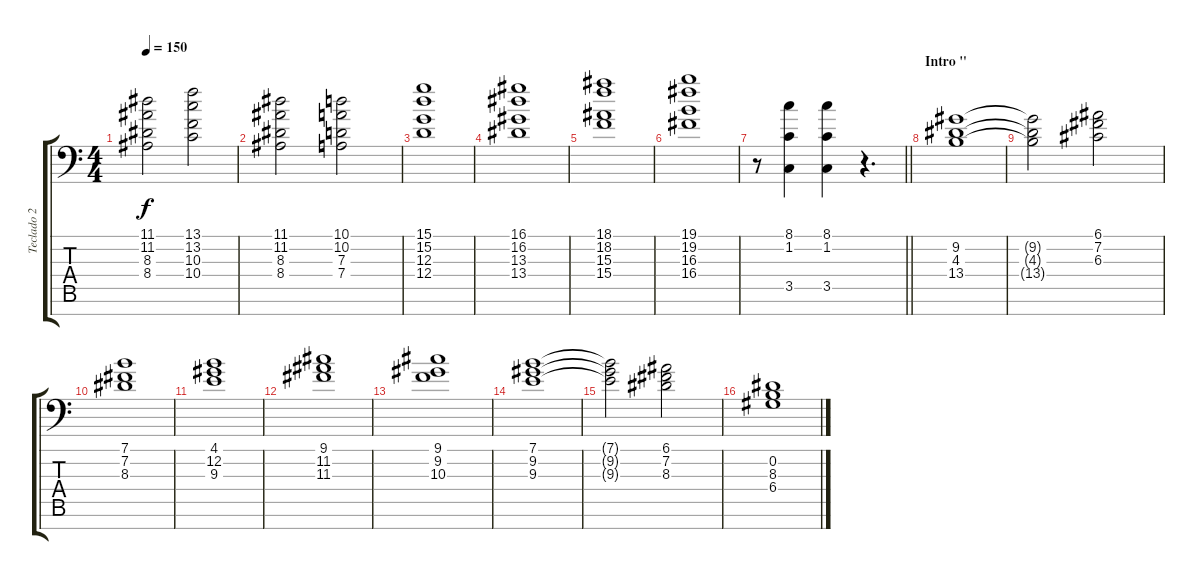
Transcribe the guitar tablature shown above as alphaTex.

\track ("Teclado 2" "Teclado 2") {instrument stringensemble1}
\staff {score tabs}
\tuning (E4 B3 G3 D3 A2 E2 C-1) {hide}
\ts (4 4)
\tempo 150
\clef f4
\ks c
(11.1 11.2 8.3 8.4).2{dy f} (13.1 13.2 10.3 10.4).2 |
(11.1 11.2 8.3 8.4).2 (10.1 10.2 7.3 7.4).2 |
(15.1 15.2 12.3 12.4).1 |
(16.1 16.2 13.3 13.4).1 |
(18.1 18.2 15.3 15.4).1 |
(19.1 19.2 16.3 16.4).1 |
\barLineRight lightlight
r.8{volume 16 instrument frenchhorn} (8.1 1.2 3.5).4 (8.1 1.2 3.5).4 r.4{d} |
\section ("" "Intro ''")
(9.2 4.3 13.4).1{volume 16 instrument stringensemble1} |
(9.2{t} 4.3{t} 13.4{t}).2 (6.1 7.2 6.3).2 |
(7.1 7.2 8.3).1 |
(4.1 12.2 9.3).1 |
(9.1 11.2 11.3).1 |
(9.1 9.2 10.3).1 |
(7.1 9.2 9.3).1 |
(7.1{t} 9.2{t} 9.3{t}).2 (6.1 7.2 8.3).2 |
(0.2 8.3 6.4).1{volume 16 instrument stringensemble1}
